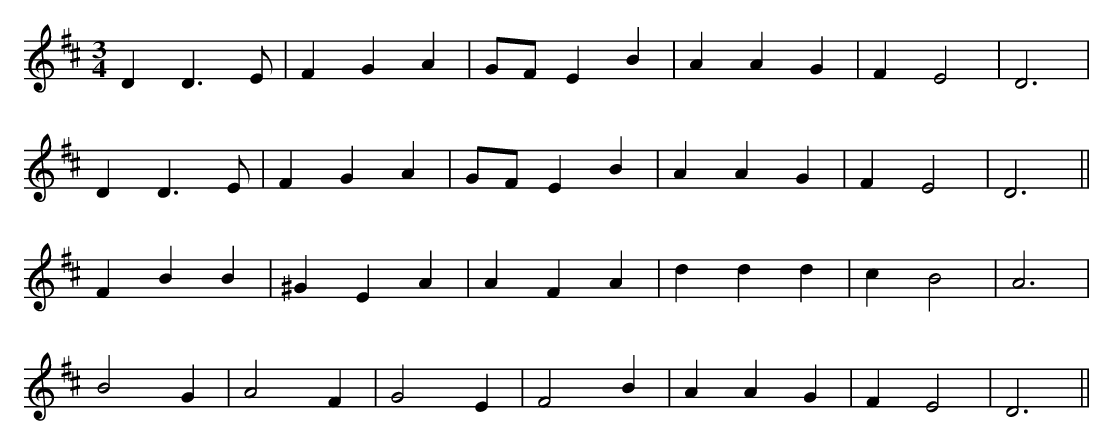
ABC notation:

X:1
M:3/4
K:D
D2 D3 E|F2 G2 A2|GF E2 B2|A2 A2 G2|F2 E4|D6|
D2 D3 E|F2 G2 A2|GF E2 B2|A2 A2 G2|F2 E4|D6||
F2 B2 B2|^G2 E2 A2|A2 F2 A2|d2 d2 d2|c2 B4|A6|
B4 G2|A4 F2|G4 E2|F4 B2|A2 A2 G2|F2 E4|D6||
